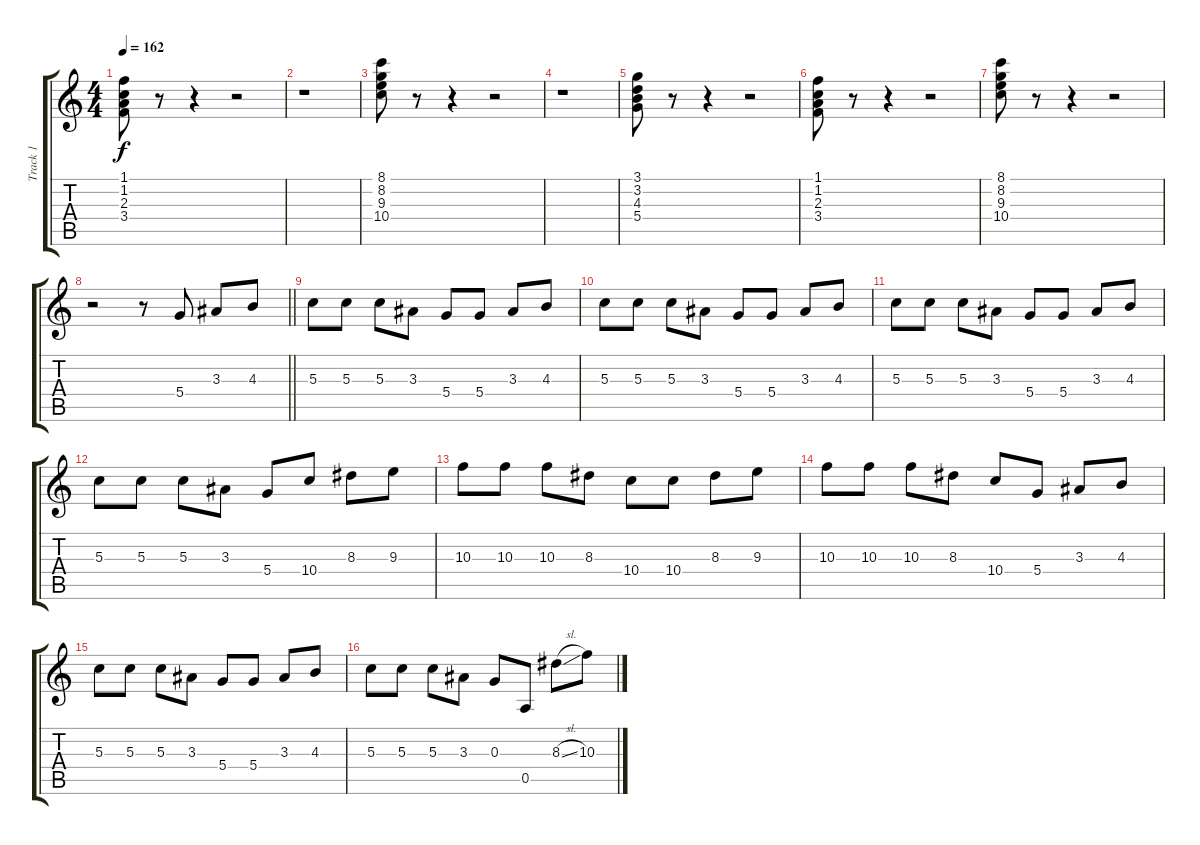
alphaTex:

\track ("Track 1" "Track 1") {instrument electricguitarclean}
\staff {score tabs}
\tuning (E4 B3 G3 D3 A2 E2) {hide}
\ts (4 4)
\tempo 162
\clef g2
\ks c
(1.1 1.2 2.3 3.4).8{dy f} r.8 r.4 r.2 |
r.1 |
(8.1 8.2 9.3 10.4).8 r.8 r.4 r.2 |
r.1 |
(3.1 3.2 4.3 5.4).8 r.8 r.4 r.2 |
(1.1 1.2 2.3 3.4).8 r.8 r.4 r.2 |
(8.1 8.2 9.3 10.4).8 r.8 r.4 r.2 |
\barLineRight lightlight
r.2 r.8 5.4.8 3.3.8 4.3.8 |
5.3.8 5.3.8 5.3.8 3.3.8 5.4.8 5.4.8 3.3.8 4.3.8 |
5.3.8 5.3.8 5.3.8 3.3.8 5.4.8 5.4.8 3.3.8 4.3.8 |
5.3.8 5.3.8 5.3.8 3.3.8 5.4.8 5.4.8 3.3.8 4.3.8 |
5.3.8 5.3.8 5.3.8 3.3.8 5.4.8 10.4.8 8.3.8 9.3.8 |
10.3.8 10.3.8 10.3.8 8.3.8 10.4.8 10.4.8 8.3.8 9.3.8 |
10.3.8 10.3.8 10.3.8 8.3.8 10.4.8 5.4.8 3.3.8 4.3.8 |
5.3.8 5.3.8 5.3.8 3.3.8 5.4.8 5.4.8 3.3.8 4.3.8 |
5.3.8 5.3.8 5.3.8 3.3.8 0.3.8 0.5.8 8.3{sl}.8 10.3.8
